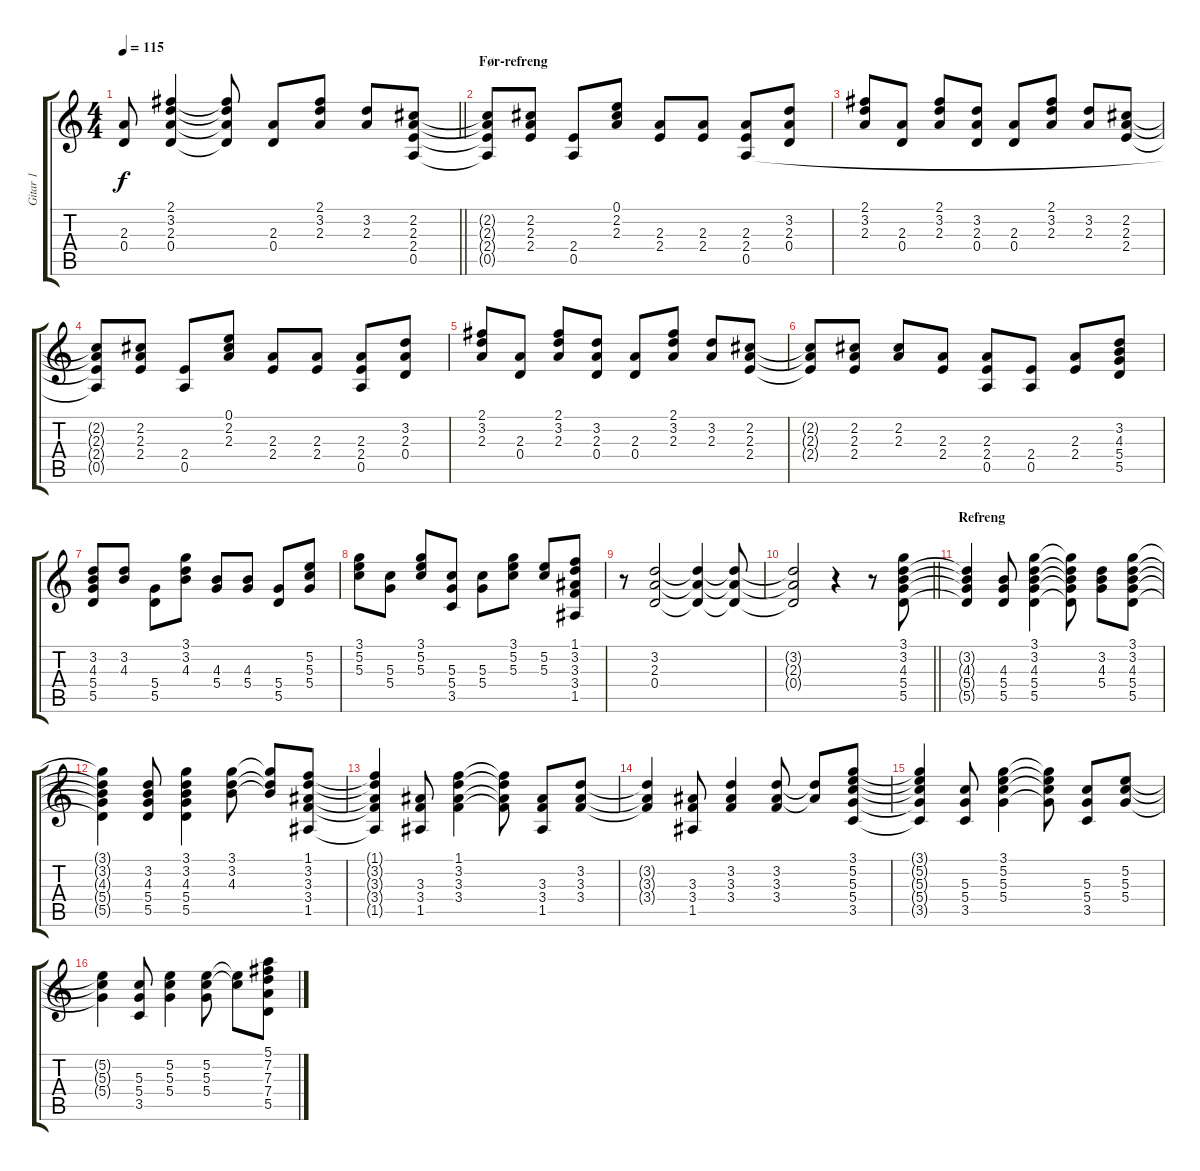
\track ("Gitar 1" "Gitar 1") {instrument overdrivenguitar}
\staff {score tabs}
\tuning (E4 B3 G3 D3 A2 E2) {hide}
\ts (4 4)
\tempo 115
\clef g2
\barLineRight lightlight
\ks c
(2.3{t} 0.4{t}).8{dy f} (2.1 3.2 2.3 0.4).4 (2.1{t} 3.2{t} 2.3{t} 0.4{t}).8 (2.3 0.4).8 (2.1 3.2 2.3).8 (3.2 2.3).8 (2.2 2.3 2.4 0.5).8 |
\section ("" "Før-refreng")
(2.2{t} 2.3{t} 2.4{t} 0.5{t}).8 (2.2 2.3 2.4).8 (2.4 0.5).8 (0.1 2.2 2.3).8 (2.3 2.4).8 (2.3 2.4).8 (2.3 2.4 0.5).8 (3.2 2.3 0.4).8 |
(2.1 3.2 2.3).8 (2.3 0.4).8 (2.1 3.2 2.3).8 (3.2 2.3 0.4).8 (2.3 0.4).8 (2.1 3.2 2.3).8 (3.2 2.3).8 (2.2 2.3 2.4).8 |
(2.2{t} 2.3{t} 2.4{t} 0.5{t}).8 (2.2 2.3 2.4).8 (2.4 0.5).8 (0.1 2.2 2.3).8 (2.3 2.4).8 (2.3 2.4).8 (2.3 2.4 0.5).8 (3.2 2.3 0.4).8 |
(2.1 3.2 2.3).8 (2.3 0.4).8 (2.1 3.2 2.3).8 (3.2 2.3 0.4).8 (2.3 0.4).8 (2.1 3.2 2.3).8 (3.2 2.3).8 (2.2 2.3 2.4).8 |
(2.2{t} 2.3{t} 2.4{t}).8 (2.2 2.3 2.4).8 (2.2 2.3).8 (2.3 2.4).8 (2.3 2.4 0.5).8 (2.4 0.5).8 (2.3 2.4).8 (3.2 4.3 5.4 5.5).8 |
(3.2 4.3 5.4 5.5).8 (3.2 4.3).8 (5.4 5.5).8 (3.1 3.2 4.3).8 (4.3 5.4).8 (4.3 5.4).8 (5.4 5.5).8 (5.2 5.3 5.4).8 |
(3.1 5.2 5.3).8 (5.3 5.4).8 (3.1 5.2 5.3).8 (5.3 5.4 3.5).8 (5.3 5.4).8 (3.1 5.2 5.3).8 (5.2 5.3).8 (1.1 3.2 3.3 3.4 1.5).8 |
r.8 (3.2 2.3 0.4).2 (3.2{t} 2.3{t} 0.4{t}).4 (3.2{t} 2.3{t} 0.4{t}).8 |
\barLineRight lightlight
(3.2{t} 2.3{t} 0.4{t}).2 r.4 r.8 (3.1 3.2 4.3 5.4 5.5).8 |
\section ("" "Refreng")
(3.2{t} 4.3{t} 5.4{t} 5.5{t}).4 (4.3 5.4 5.5).8 (3.1 3.2 4.3 5.4 5.5).4 (3.1{t} 3.2{t} 4.3{t} 5.4{t} 5.5{t}).8 (3.2 4.3 5.4).8 (3.1 3.2 4.3 5.4 5.5).8 |
(3.1{t} 3.2{t} 4.3{t} 5.4{t} 5.5{t}).4 (3.2 4.3 5.4 5.5).8 (3.1 3.2 4.3 5.4 5.5).4 (3.1 3.2 4.3).8 (3.1{t} 3.2{t} 4.3{t}).8 (1.1 3.2 3.3 3.4 1.5).8 |
(1.1{t} 3.2{t} 3.3{t} 3.4{t} 1.5{t}).4 (3.3 3.4 1.5).8 (1.1 3.2 3.3 3.4).4 (1.1{t} 3.2{t} 3.3{t} 3.4{t}).8 (3.3 3.4 1.5).8 (3.2 3.3 3.4).8 |
(3.2{t} 3.3{t} 3.4{t}).4 (3.3 3.4 1.5).8 (3.2 3.3 3.4).4 (3.2 3.3 3.4).8 (3.2{t} 3.3{t}).8 (3.1 5.2 5.3 5.4 3.5).8 |
(3.1{t} 5.2{t} 5.3{t} 5.4{t} 3.5{t}).4 (5.3 5.4 3.5).8 (3.1 5.2 5.3 5.4).4 (3.1{t} 5.2{t} 5.3{t} 5.4{t}).8 (5.3 5.4 3.5).8 (5.2 5.3 5.4).8 |
(5.2{t} 5.3{t} 5.4{t}).4 (5.3 5.4 3.5).8 (5.2 5.3 5.4).4 (5.2 5.3 5.4).8 (5.2{t} 5.3{t}).8 (5.1 7.2 7.3 7.4 5.5).8
